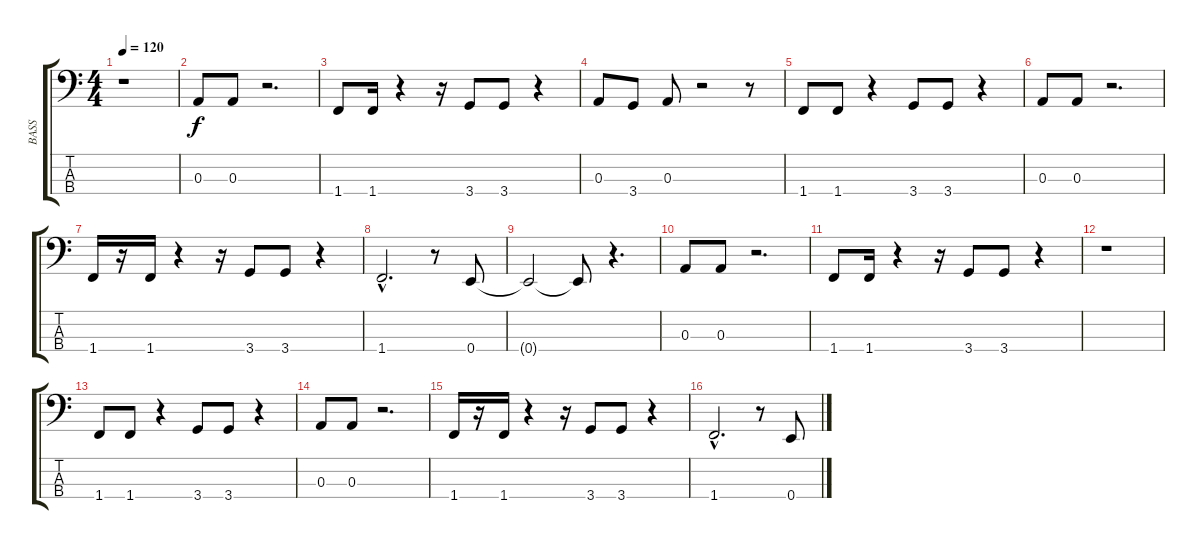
\track ("BASS" "BASS") {instrument electricbasspick}
\staff {score tabs}
\tuning (G2 D2 A1 E1) {hide}
\ts (4 4)
\tempo 120
\clef f4
\ks c
r.1{dy f instrument electricbasspick} |
0.3.8 0.3.8 r.2{d} |
1.4.8 1.4.16 r.4 r.16 3.4.8 3.4.8 r.4 |
0.3.8 3.4.8 0.3.8 r.2 r.8 |
1.4.8 1.4.8 r.4 3.4.8 3.4.8 r.4 |
0.3.8 0.3.8 r.2{d} |
1.4.16 r.16 1.4.16 r.4 r.16 3.4.8 3.4.8 r.4 |
1.4{hac}.2{d} r.8 0.4.8 |
0.4{t}.2 0.4{t}.8 r.4{d} |
0.3.8 0.3.8 r.2{d} |
1.4.8 1.4.16 r.4 r.16 3.4.8 3.4.8 r.4 |
r.1 |
1.4.8 1.4.8 r.4 3.4.8 3.4.8 r.4 |
0.3.8 0.3.8 r.2{d} |
1.4.16 r.16 1.4.16 r.4 r.16 3.4.8 3.4.8 r.4 |
1.4{hac}.2{d} r.8 0.4.8
